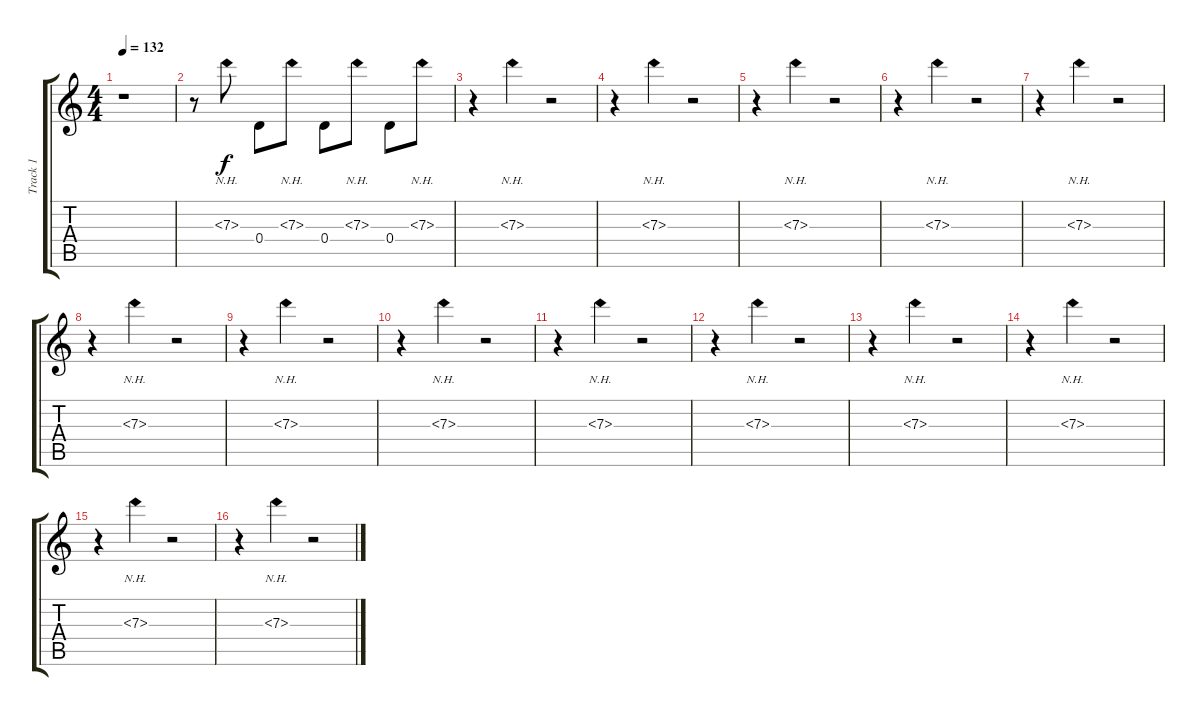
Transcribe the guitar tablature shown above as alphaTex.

\track ("Track 1" "Track 1") {instrument overdrivenguitar}
\staff {score tabs}
\tuning (E4 B3 G3 D3 A2 D2) {hide}
\ts (4 4)
\tempo 132
\clef g2
\ks c
r.1{dy f instrument overdrivenguitar} |
r.8 7.3{nh}.8 0.4.8 7.3{nh}.8 0.4.8 7.3{nh}.8 0.4.8 7.3{nh}.8 |
r.4 7.3{nh}.4 r.2 |
r.4 7.3{nh}.4 r.2 |
r.4 7.3{nh}.4 r.2 |
r.4 7.3{nh}.4 r.2 |
r.4 7.3{nh}.4 r.2 |
r.4 7.3{nh}.4 r.2 |
r.4 7.3{nh}.4 r.2 |
r.4 7.3{nh}.4 r.2 |
r.4 7.3{nh}.4 r.2 |
r.4 7.3{nh}.4 r.2 |
r.4 7.3{nh}.4 r.2 |
r.4 7.3{nh}.4 r.2 |
r.4 7.3{nh}.4 r.2 |
r.4 7.3{nh}.4 r.2
